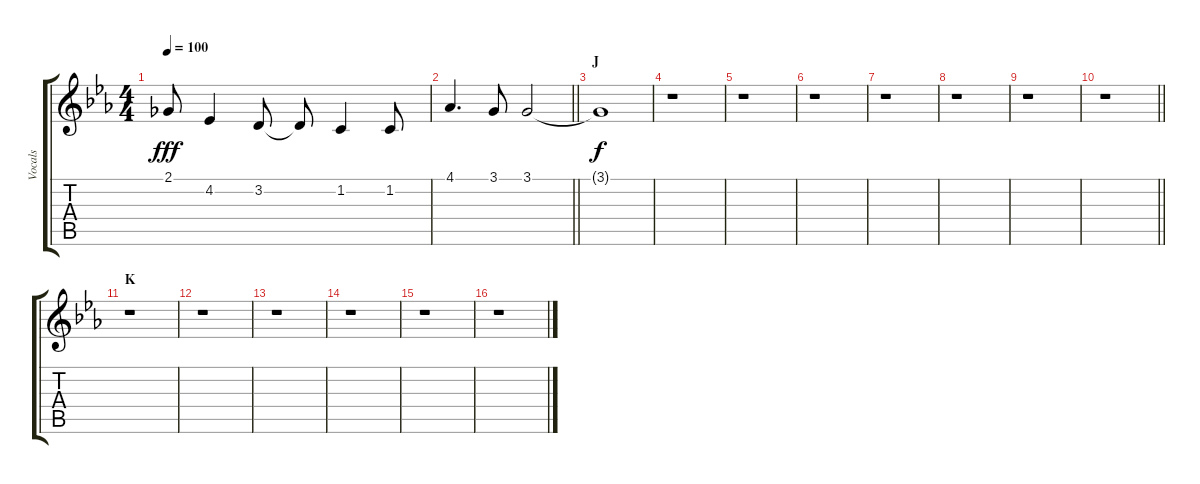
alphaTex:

\track ("Vocals" "Vocals") {instrument voiceoohs}
\staff {score tabs}
\tuning (E4 B3 G3 D3 A2 E2) {hide}
\ts (4 4)
\tempo 100
\clef g2
\ks eb
2.1{t}.8{dy fff} 4.2.4 3.2.8 3.2{t}.8 1.2.4 1.2.8 |
\barLineRight lightlight
4.1.4{d} 3.1.8 3.1.2 |
\section ("" "J")
3.1{t}.1{dy f} |
r.1 |
r.1 |
r.1 |
r.1 |
r.1 |
r.1 |
\barLineRight lightlight
r.1 |
\section ("" "K")
r.1 |
r.1 |
r.1 |
r.1 |
r.1 |
r.1
